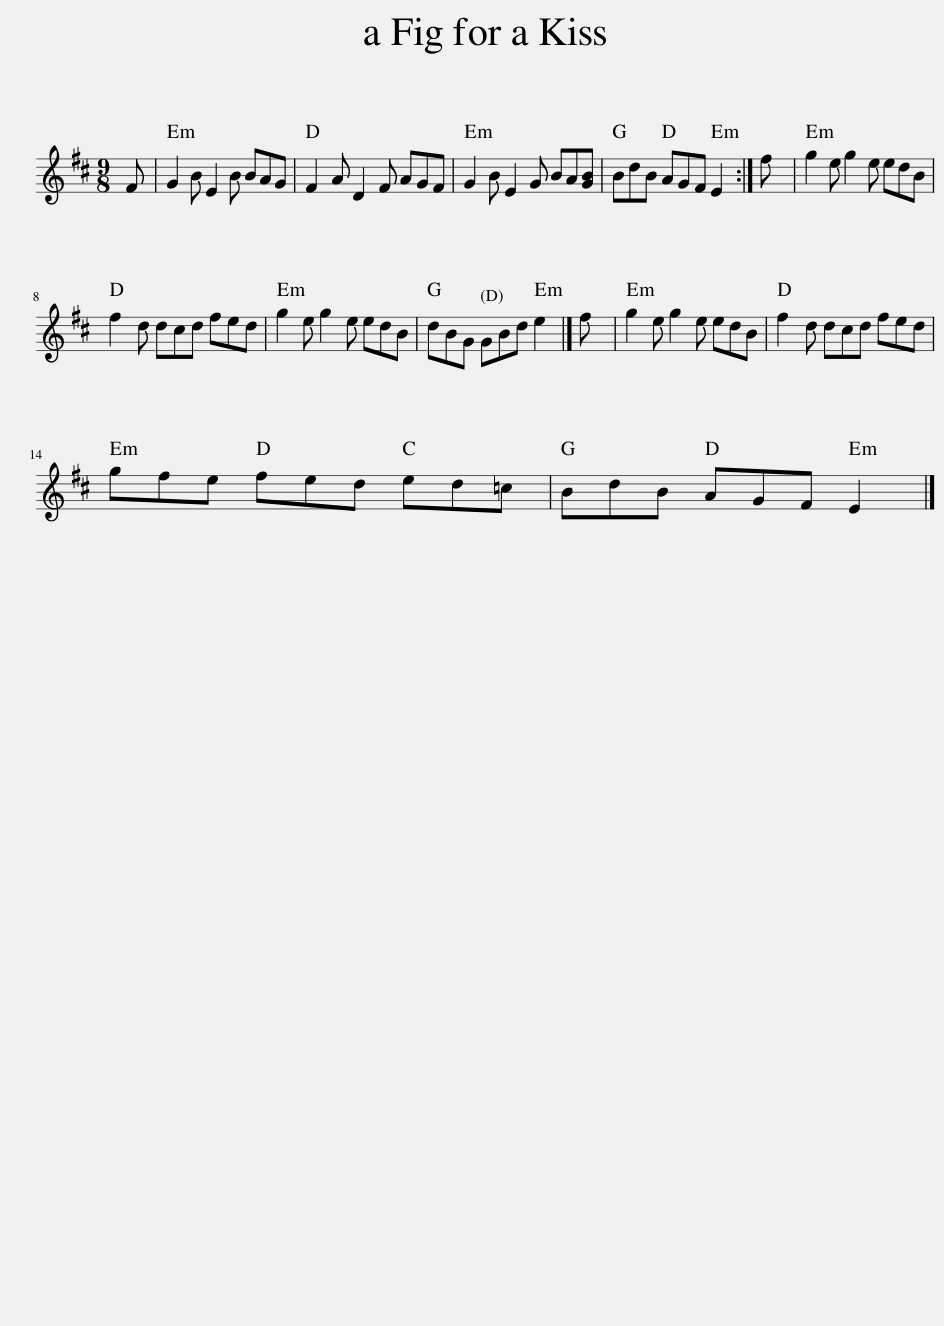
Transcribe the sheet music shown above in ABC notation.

X:1
L:1/8
M:9/8
I:linebreak $
K:D
V:1 treble
V:1
 F | G2 B E2 B BAG | F2 A D2 F AGF | G2 B E2 G BA[GB] | BdB AGF E2 :| %5
 f | g2 e g2 e edB |$ f2 d dcd fed | g2 e g2 e edB | dBG GBd e2 |] %10
 f | g2 e g2 e edB | f2 d dcd fed |$ gfe fed ed=c | BdB AGF E2 |] %15
